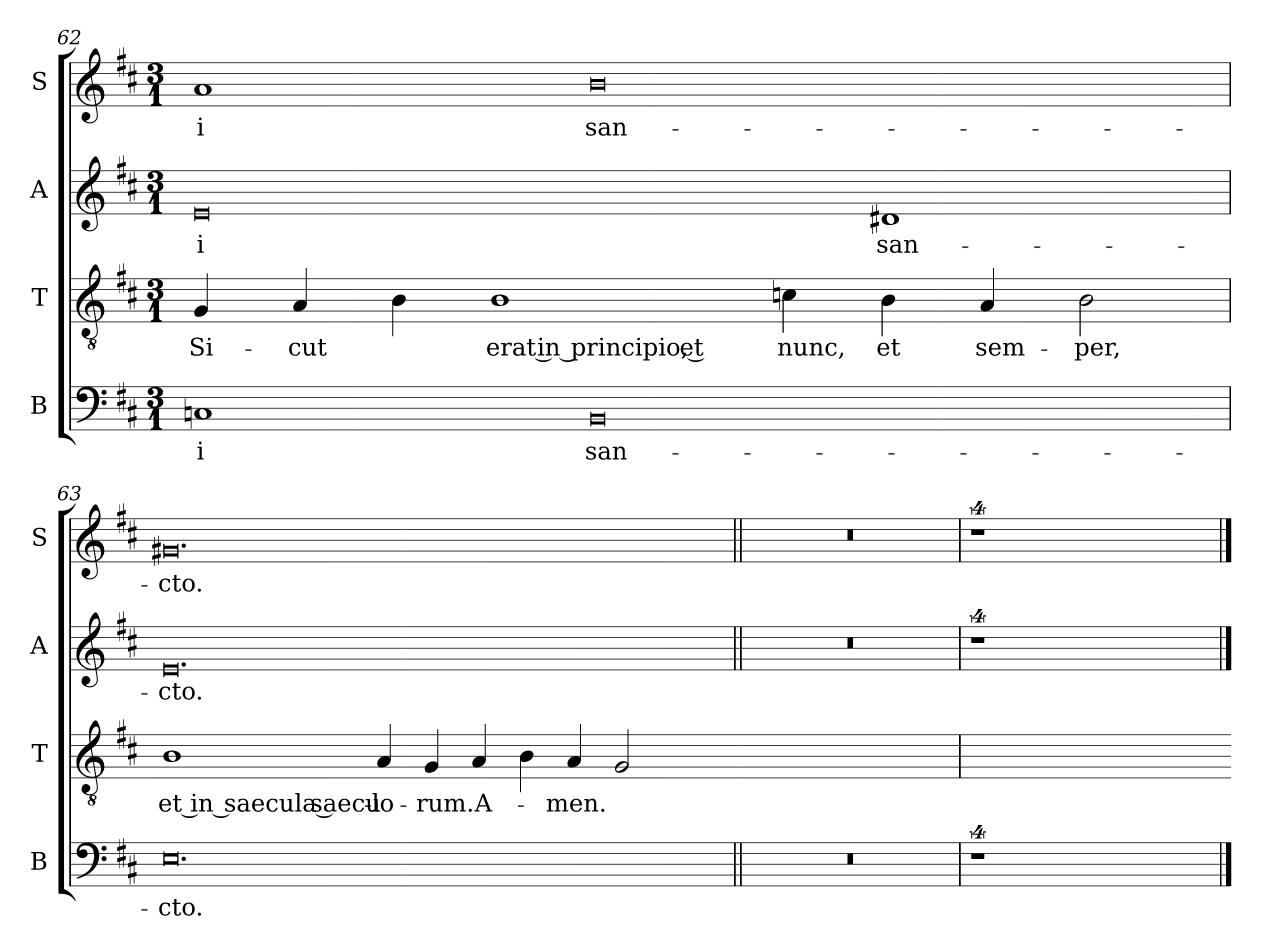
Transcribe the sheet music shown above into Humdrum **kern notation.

**kern	**text	**kern	**text	**kern	**text	**kern	**text
*part4	*part4	*part3	*part3	*part2	*part2	*part1	*part1
*staff4	*staff4	*staff3	*staff3	*staff2	*staff2	*staff1	*staff1
*I"B	*	*I"T	*	*I"A	*	*I"S	*
*I'B	*	*I'T	*	*I'A	*	*I'S	*
!!LO:LB:g=z
*clefF4	*	*clefGv2	*	*clefG2	*	*clefG2	*
*k[f#c#]	*	*k[f#c#]	*	*k[f#c#]	*	*k[f#c#]	*
*D:	*	*D:	*	*D:	*	*D:	*
*M3/1	*	*M3/1	*	*M3/1	*	*M3/1	*
=62	=62	=62	=62	=62	=62	=62	=62
!	!LO:LY:b	!	!LO:LY:b	!	!LO:LY:b	!	!LO:LY:b
1Cn	-i	4G	Si-	0e	-i	1a	-i
!	!	!	!LO:LY:b	!	!	!	!
.	.	4A	-cut	.	.	.	.
.	.	4B	.	.	.	.	.
!	!	!	!LO:LY:b	!	!	!	!
.	.	1B	erat in principio, et	.	.	.	.
!	!LO:LY:b	!	!	!	!	!	!LO:LY:b
0BB	san-	.	.	.	.	0b	san-
!	!	!	!LO:LY:b	!	!	!	!
.	.	4cn	nunc,	.	.	.	.
!	!	!	!LO:LY:b	!	!LO:LY:b	!	!
.	.	4B	et	1d#X	san-	.	.
!	!	!	!LO:LY:b	!	!	!	!
.	.	4A	sem-	.	.	.	.
!	!	!	!LO:LY:b	!	!	!	!
.	.	2B	-per,	.	.	.	.
=63	=63	=63	=63	=63	=63	=63	=63
!	!LO:LY:b	!	!LO:LY:b	!	!LO:LY:b	!	!LO:LY:b
0.E	-cto.	1B	et in saecula saecu-	0.e	-cto.	0.g#X	-cto.
!	!	!	!LO:LY:b	!	!	!	!
.	.	4A	-lo-	.	.	.	.
!	!	!	!LO:LY:b	!	!	!	!
.	.	4G	-rum.	.	.	.	.
!	!	!	!LO:LY:b	!	!	!	!
.	.	4A	A-	.	.	.	.
.	.	4B	.	.	.	.	.
!	!	!	!LO:LY:b	!	!	!	!
.	.	4A	men.	.	.	.	.
.	.	2G	.	.	.	.	.
.	.	4ryy	.	.	.	.	.
!!LO:LB:g=z
=64||	=64||	=64-	=64||	=64||	=64||	=64||	=64||
0.r	.	0.ryy	.	0.r	.	0.r	.
=65	=65	=65	=65	=65	=65	=65	=65
4%11r	.	0.ryy	.	4%11r	.	4%11r	.
4ryy	.	.	.	4ryy	.	4ryy	.
==	==	=	==	==	==	==	==
*-	*-	*-	*-	*-	*-	*-	*-
